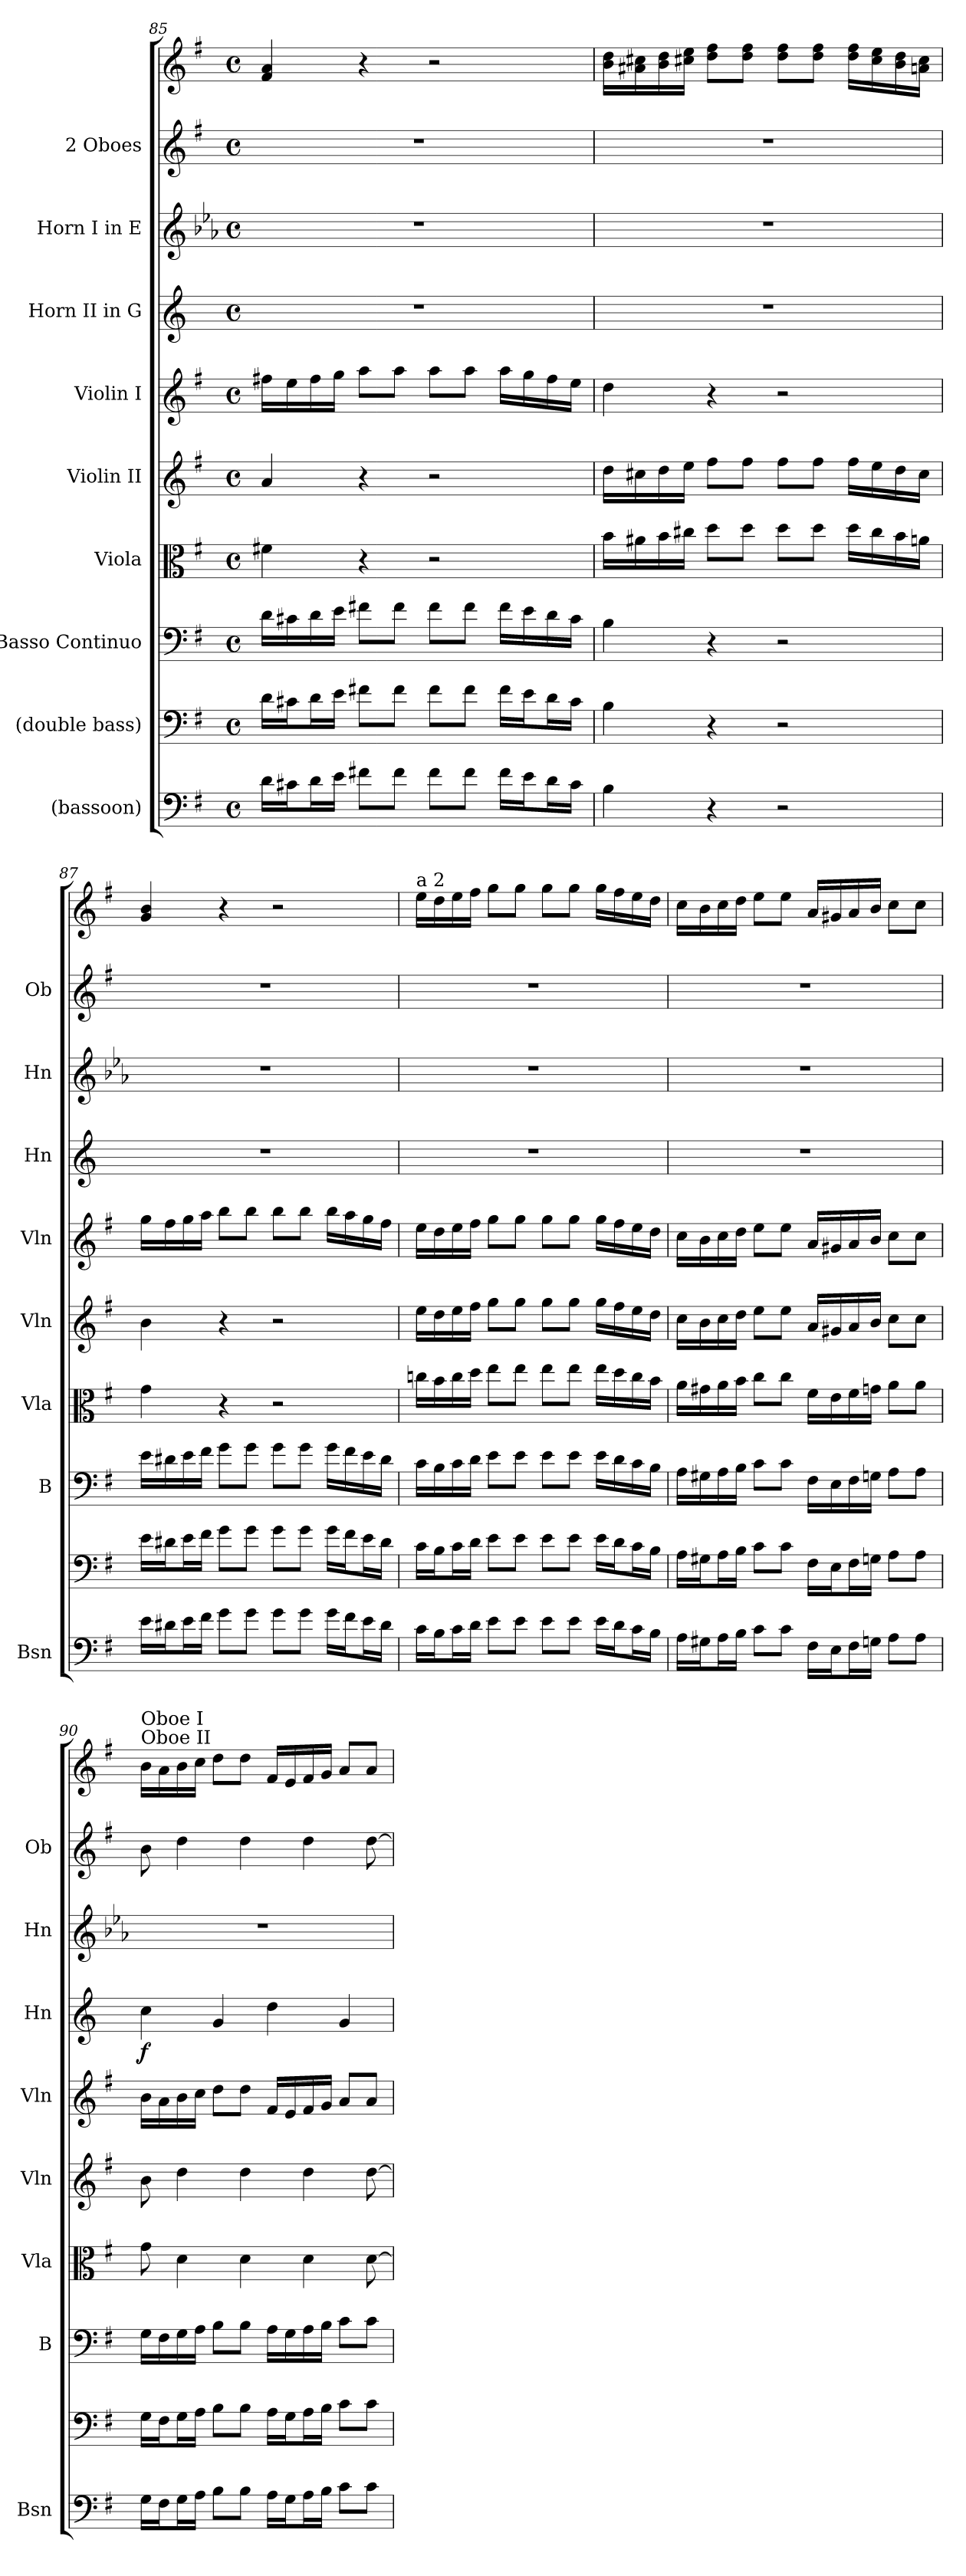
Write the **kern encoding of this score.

**kern	**kern	**kern	**kern	**kern	**kern	**kern	**dynam	**kern	**kern	**kern
*part9	*part8	*part7	*part6	*part5	*part4	*part3	*part3	*part2	*part1	*part1
*staff10	*staff9	*staff8	*staff7	*staff6	*staff5	*staff4	*staff4	*staff3	*staff2	*staff1
*I"(bassoon)	*I"(double bass)	*I"Basso Continuo	*I"Viola	*I"Violin II	*I"Violin I	*I"Horn II in G	*	*I"Horn I in E	*I"2 Oboes	*
*I'Bsn	*	*I'B	*I'Vla	*I'Vln	*I'Vln	*I'Hn	*	*I'Hn	*I'Ob	*
*clefF4	*clefF4	*clefF4	*clefC3	*clefG2	*clefG2	*clefG2	*	*clefG2	*clefG2	*clefG2
*	*	*	*	*	*	*ITrd3c5	*	*ITrd5c8	*	*
*k[f#]	*k[f#]	*k[f#]	*k[f#]	*k[f#]	*k[f#]	*k[f#]	*	*k[f#]	*k[f#]	*k[f#]
*M4/4	*M4/4	*M4/4	*M4/4	*M4/4	*M4/4	*M4/4	*	*M4/4	*M4/4	*M4/4
*met(c)	*met(c)	*met(c)	*met(c)	*met(c)	*met(c)	*met(c)	*	*met(c)	*met(c)	*met(c)
=85	=85	=85	=85	=85	=85	=85	=85	=85	=85	=85
16d\LL	16d\LL	16dLL	4f#X	4a	16ff#XLL	1r	.	1r	1r	4f# 4a
16c#X\J	16c#X\J	16c#X	.	.	16ee	.	.	.	.	.
16d\L	16d\L	16d	.	.	16ff#	.	.	.	.	.
16e\JJ	16e\JJ	16eJJ	.	.	16ggJJ	.	.	.	.	.
8f#X\L	8f#X\L	8f#XL	4r	4r	8aaL	.	.	.	.	4r
8f#\J	8f#\J	8f#J	.	.	8aaJ	.	.	.	.	.
8f#\L	8f#\L	8f#L	2r	2r	8aaL	.	.	.	.	2r
8f#\J	8f#\J	8f#J	.	.	8aaJ	.	.	.	.	.
16f#\LL	16f#\LL	16f#LL	.	.	16aaLL	.	.	.	.	.
16e\J	16e\J	16e	.	.	16gg	.	.	.	.	.
16d\L	16d\L	16d	.	.	16ff#	.	.	.	.	.
16c#\JJ	16c#\JJ	16c#JJ	.	.	16eeJJ	.	.	.	.	.
=86	=86	=86	=86	=86	=86	=86	=86	=86	=86	=86
4B	4B	4B	16bLL	16ddLL	4dd	1r	.	1r	1r	16b 16ddLL
.	.	.	16a#X	16cc#X	.	.	.	.	.	16a#X 16cc#X
.	.	.	16b	16dd	.	.	.	.	.	16b 16dd
.	.	.	16cc#XJJ	16eeJJ	.	.	.	.	.	16cc#X 16eeJJ
4r	4r	4r	8ddL	8ff#L	4r	.	.	.	.	8dd 8ff#L
.	.	.	8ddJ	8ff#J	.	.	.	.	.	8dd 8ff#J
2r	2r	2r	8ddL	8ff#L	2r	.	.	.	.	8dd 8ff#L
.	.	.	8ddJ	8ff#J	.	.	.	.	.	8dd 8ff#J
.	.	.	16ddLL	16ff#LL	.	.	.	.	.	16dd 16ff#LL
.	.	.	16cc#	16ee	.	.	.	.	.	16cc# 16ee
.	.	.	16b	16dd	.	.	.	.	.	16b 16dd
.	.	.	16anJJ	16cc#JJ	.	.	.	.	.	16an 16cc#JJ
=87	=87	=87	=87	=87	=87	=87	=87	=87	=87	=87
16e\LL	16e\LL	16eLL	4g	4b	16ggLL	1r	.	1r	1r	4g 4b
16d#X\J	16d#X\J	16d#X	.	.	16ff#	.	.	.	.	.
16e\L	16e\L	16e	.	.	16gg	.	.	.	.	.
16f#\JJ	16f#\JJ	16f#JJ	.	.	16aaJJ	.	.	.	.	.
8g\L	8g\L	8gL	4r	4r	8bbL	.	.	.	.	4r
8g\J	8g\J	8gJ	.	.	8bbJ	.	.	.	.	.
8g\L	8g\L	8gL	2r	2r	8bbL	.	.	.	.	2r
8g\J	8g\J	8gJ	.	.	8bbJ	.	.	.	.	.
16g\LL	16g\LL	16gLL	.	.	16bbLL	.	.	.	.	.
16f#\J	16f#\J	16f#	.	.	16aa	.	.	.	.	.
16e\L	16e\L	16e	.	.	16gg	.	.	.	.	.
16d#\JJ	16d#\JJ	16d#JJ	.	.	16ff#JJ	.	.	.	.	.
=88	=88	=88	=88	=88	=88	=88	=88	=88	=88	=88
!	!	!	!	!	!	!	!	!	!	!LO:TX:a:t=a 2
16c\LL	16c\LL	16cLL	16ccnLL	16eeLL	16eeLL	1r	.	1r	1r	16eeLL
16B\J	16B\J	16B	16b	16dd	16dd	.	.	.	.	16dd
16c\L	16c\L	16c	16cc	16ee	16ee	.	.	.	.	16ee
16d\JJ	16d\JJ	16dJJ	16ddJJ	16ff#JJ	16ff#JJ	.	.	.	.	16ff#JJ
8e\L	8e\L	8eL	8eeL	8ggL	8ggL	.	.	.	.	8ggL
8e\J	8e\J	8eJ	8eeJ	8ggJ	8ggJ	.	.	.	.	8ggJ
8e\L	8e\L	8eL	8eeL	8ggL	8ggL	.	.	.	.	8ggL
8e\J	8e\J	8eJ	8eeJ	8ggJ	8ggJ	.	.	.	.	8ggJ
16e\LL	16e\LL	16eLL	16eeLL	16ggLL	16ggLL	.	.	.	.	16ggLL
16d\J	16d\J	16d	16dd	16ff#	16ff#	.	.	.	.	16ff#
16c\L	16c\L	16c	16cc	16ee	16ee	.	.	.	.	16ee
16B\JJ	16B\JJ	16BJJ	16bJJ	16ddJJ	16ddJJ	.	.	.	.	16ddJJ
=89	=89	=89	=89	=89	=89	=89	=89	=89	=89	=89
16A\LL	16A\LL	16ALL	16aLL	16ccLL	16ccLL	1r	.	1r	1r	16ccLL
16G#X\J	16G#X\J	16G#X	16g#X	16b	16b	.	.	.	.	16b
16A\L	16A\L	16A	16a	16cc	16cc	.	.	.	.	16cc
16B\JJ	16B\JJ	16BJJ	16bJJ	16ddJJ	16ddJJ	.	.	.	.	16ddJJ
8c\L	8c\L	8cL	8ccL	8eeL	8eeL	.	.	.	.	8eeL
8c\J	8c\J	8cJ	8ccJ	8eeJ	8eeJ	.	.	.	.	8eeJ
16F#\LL	16F#\LL	16F#LL	16f#LL	16aLL	16aLL	.	.	.	.	16aLL
16E\J	16E\J	16E	16e	16g#X	16g#X	.	.	.	.	16g#X
16F#\L	16F#\L	16F#	16f#	16a	16a	.	.	.	.	16a
16Gn\JJ	16Gn\JJ	16GnJJ	16gnJJ	16bJJ	16bJJ	.	.	.	.	16bJJ
8A\L	8A\L	8AL	8aL	8ccL	8ccL	.	.	.	.	8ccL
8A\J	8A\J	8AJ	8aJ	8ccJ	8ccJ	.	.	.	.	8ccJ
=90	=90	=90	=90	=90	=90	=90	=90	=90	=90	=90
!	!	!	!	!	!	!	!	!	!	!LO:TX:a:t=Oboe II
!	!	!	!	!	!	!	!	!	!	!LO:TX:a:t=Oboe I
16G\LL	16G\LL	16GLL	8g	8b	16bLL	4g	f	1r	8b	16bLL
16F#\J	16F#\J	16F#	.	.	16a	.	.	.	.	16a
16G\L	16G\L	16G	4d	4dd	16b	.	.	.	4dd	16b
16A\JJ	16A\JJ	16AJJ	.	.	16ccJJ	.	.	.	.	16ccJJ
8B\L	8B\L	8BL	.	.	8ddL	4d	.	.	.	8ddL
8B\J	8B\J	8BJ	4d	4dd	8ddJ	.	.	.	4dd	8ddJ
16A\LL	16A\LL	16ALL	.	.	16f#LL	4a	.	.	.	16f#LL
16G\J	16G\J	16G	.	.	16e	.	.	.	.	16e
16A\L	16A\L	16A	4d	4dd	16f#	.	.	.	4dd	16f#
16B\JJ	16B\JJ	16BJJ	.	.	16gJJ	.	.	.	.	16gJJ
8c\L	8c\L	8cL	.	.	8aL	4d	.	.	.	8aL
8c\J	8c\J	8cJ	[8d	[8dd	8aJ	.	.	.	[8dd	8aJ
=	=	=	=	=	=	=	=	=	=	=
*-	*-	*-	*-	*-	*-	*-	*-	*-	*-	*-
